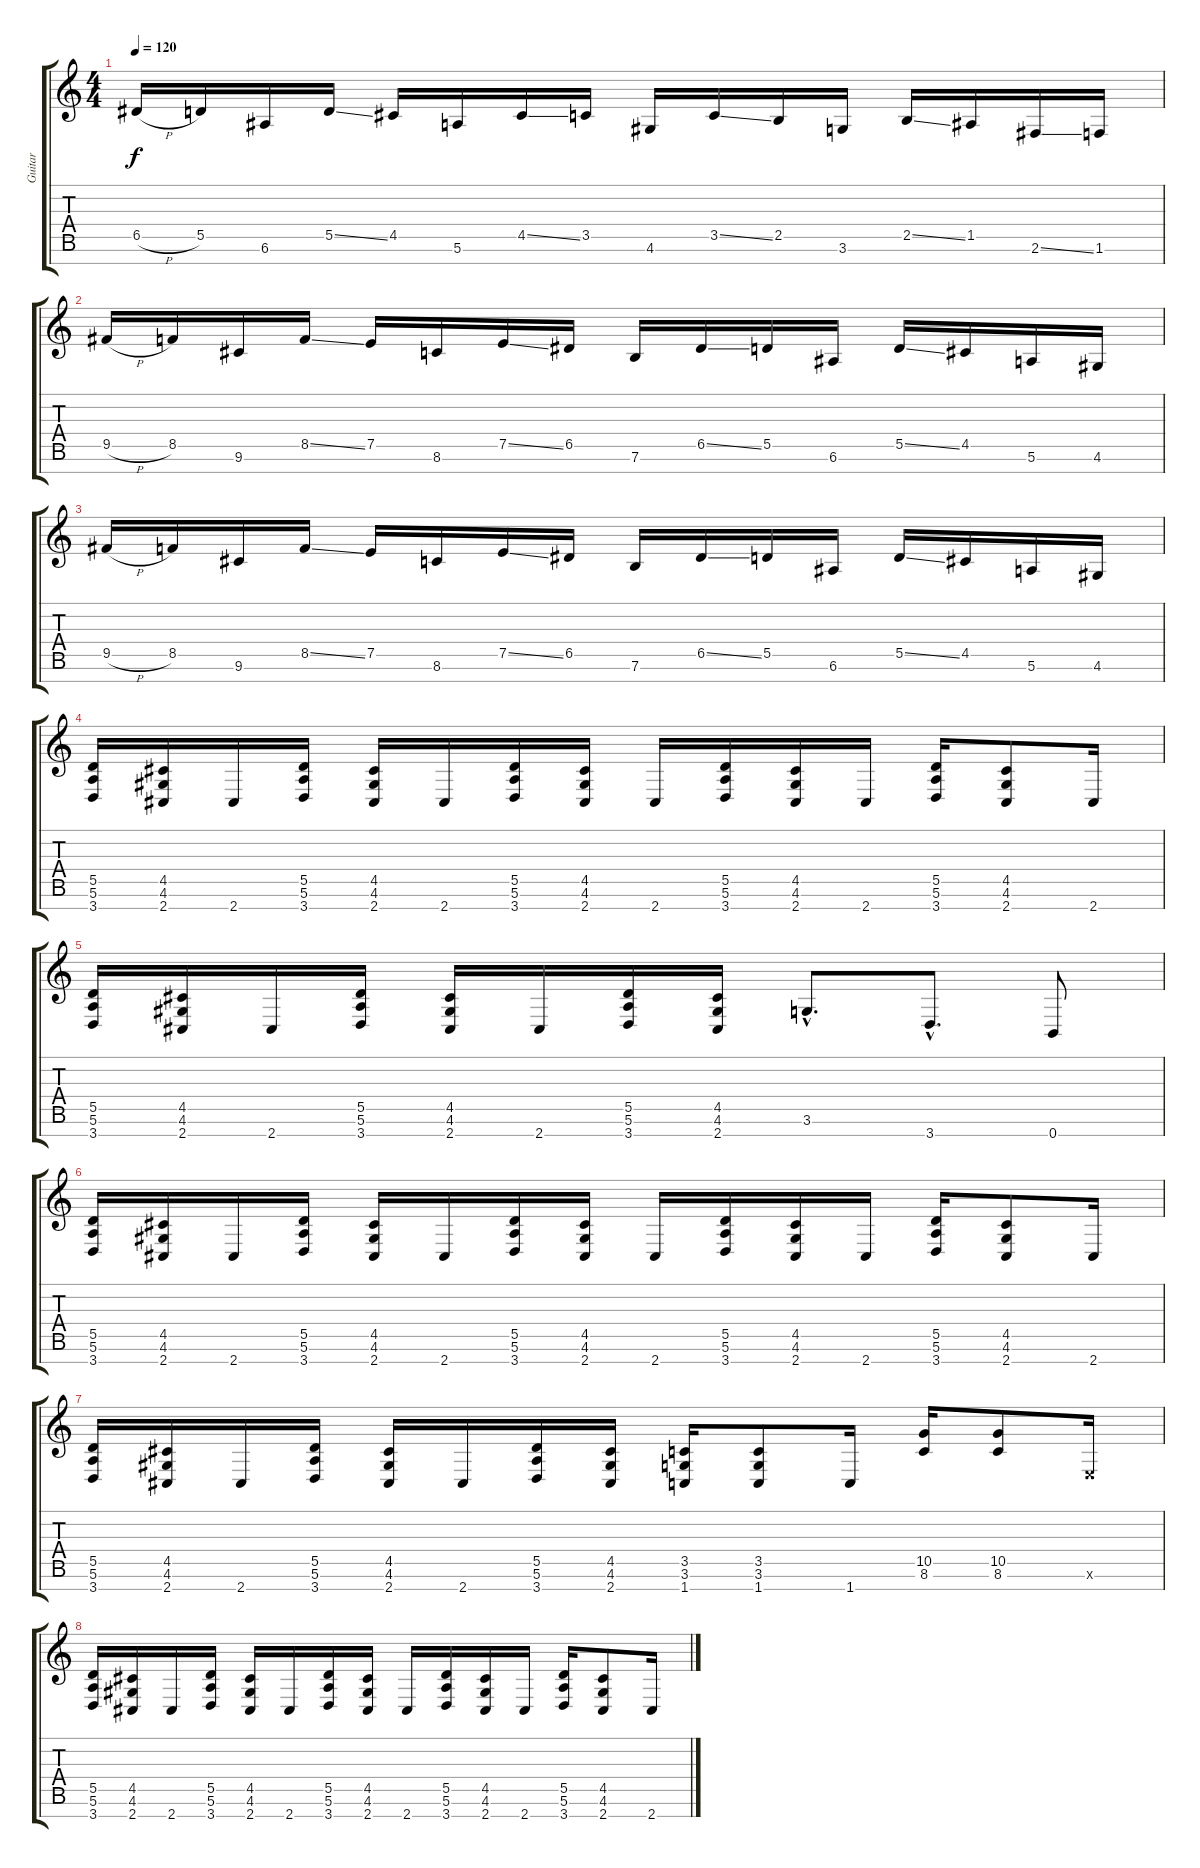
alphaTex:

\track ("Guitar" "Guitar") {instrument overdrivenguitar}
\staff {score tabs}
\tuning (E4 B3 G3 D3 A2 E2 B1) {hide}
\ts (4 4)
\tempo 120
\clef g2
\ks c
6.5{h}.16{dy f} 5.5.16 6.6.16 5.5{ss}.16 4.5.16 5.6.16 4.5{ss}.16 3.5.16 4.6.16 3.5{ss}.16 2.5.16 3.6.16 2.5{ss}.16 1.5.16 2.6{ss}.16 1.6.16 |
9.5{h}.16 8.5.16 9.6.16 8.5{ss}.16 7.5.16 8.6.16 7.5{ss}.16 6.5.16 7.6.16 6.5{ss}.16 5.5.16 6.6.16 5.5{ss}.16 4.5.16 5.6.16 4.6.16 |
9.5{h}.16 8.5.16 9.6.16 8.5{ss}.16 7.5.16 8.6.16 7.5{ss}.16 6.5.16 7.6.16 6.5{ss}.16 5.5.16 6.6.16 5.5{ss}.16 4.5.16 5.6.16 4.6.16 |
(5.5 5.6 3.7).16 (4.5 4.6 2.7).16 2.7.16 (5.5 5.6 3.7).16 (4.5 4.6 2.7).16 2.7.16 (5.5 5.6 3.7).16 (4.5 4.6 2.7).16 2.7.16 (5.5 5.6 3.7).16 (4.5 4.6 2.7).16 2.7.16 (5.5 5.6 3.7).16 (4.5 4.6 2.7).8 2.7.16 |
(5.5 5.6 3.7).16 (4.5 4.6 2.7).16 2.7.16 (5.5 5.6 3.7).16 (4.5 4.6 2.7).16 2.7.16 (5.5 5.6 3.7).16 (4.5 4.6 2.7).16 3.6{hac}.8{d} 3.7{hac}.8{d} 0.7.8 |
(5.5 5.6 3.7).16 (4.5 4.6 2.7).16 2.7.16 (5.5 5.6 3.7).16 (4.5 4.6 2.7).16 2.7.16 (5.5 5.6 3.7).16 (4.5 4.6 2.7).16 2.7.16 (5.5 5.6 3.7).16 (4.5 4.6 2.7).16 2.7.16 (5.5 5.6 3.7).16 (4.5 4.6 2.7).8 2.7.16 |
(5.5 5.6 3.7).16 (4.5 4.6 2.7).16 2.7.16 (5.5 5.6 3.7).16 (4.5 4.6 2.7).16 2.7.16 (5.5 5.6 3.7).16 (4.5 4.6 2.7).16 (3.5 3.6 1.7).16 (3.5 3.6 1.7).8 1.7.16 (10.5 8.6).16 (10.5 8.6).8 0.6{x}.16 |
(5.5 5.6 3.7).16 (4.5 4.6 2.7).16 2.7.16 (5.5 5.6 3.7).16 (4.5 4.6 2.7).16 2.7.16 (5.5 5.6 3.7).16 (4.5 4.6 2.7).16 2.7.16 (5.5 5.6 3.7).16 (4.5 4.6 2.7).16 2.7.16 (5.5 5.6 3.7).16 (4.5 4.6 2.7).8 2.7.16
